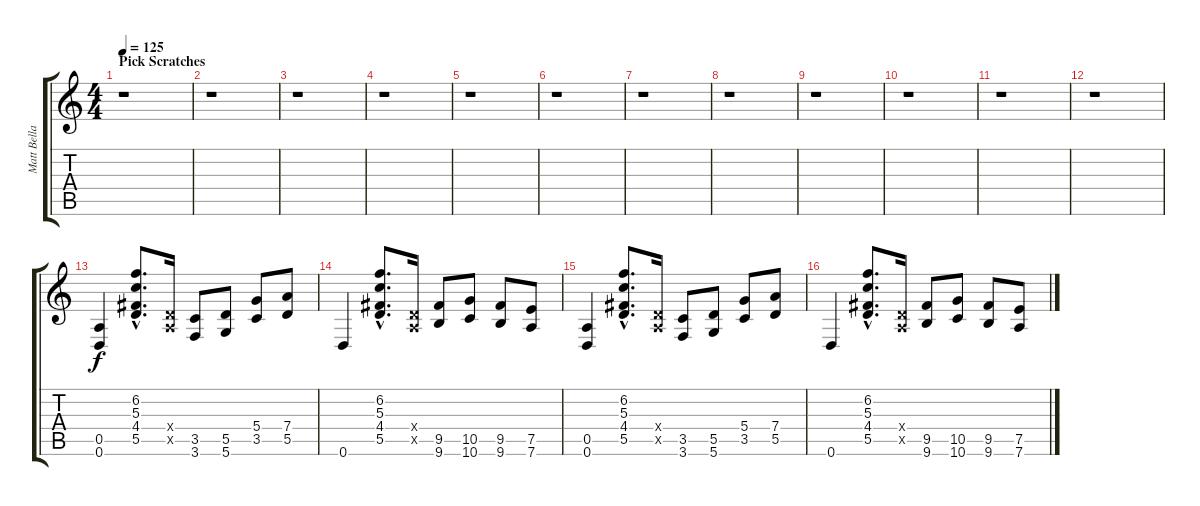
\track ("Matt Bellamy 2" "Matt Bella") {instrument overdrivenguitar}
\staff {score tabs}
\tuning (E4 B3 G3 D3 A2 D2) {hide}
\ts (4 4)
\section ("" "Pick Scratches")
\tempo 125
\clef g2
\ks c
r.1{dy f instrument overdrivenguitar} |
r.1 |
r.1 |
r.1 |
r.1 |
r.1 |
r.1 |
r.1 |
r.1 |
r.1 |
r.1 |
r.1 |
(0.5 0.6).4 (6.2{hac} 5.3{hac} 4.4{hac} 5.5{hac}).8{d} (0.4{x} 0.5{x}).16 (3.5 3.6).8 (5.5 5.6).8 (5.4 3.5).8 (7.4 5.5).8 |
0.6.4 (6.2{hac} 5.3{hac} 4.4{hac} 5.5{hac}).8{d} (0.4{x} 0.5{x}).16 (9.5 9.6).8 (10.5 10.6).8 (9.5 9.6).8 (7.5 7.6).8 |
(0.5 0.6).4 (6.2{hac} 5.3{hac} 4.4{hac} 5.5{hac}).8{d} (0.4{x} 0.5{x}).16 (3.5 3.6).8 (5.5 5.6).8 (5.4 3.5).8 (7.4 5.5).8 |
0.6.4 (6.2{hac} 5.3{hac} 4.4{hac} 5.5{hac}).8{d} (0.4{x} 0.5{x}).16 (9.5 9.6).8 (10.5 10.6).8 (9.5 9.6).8 (7.5 7.6).8
